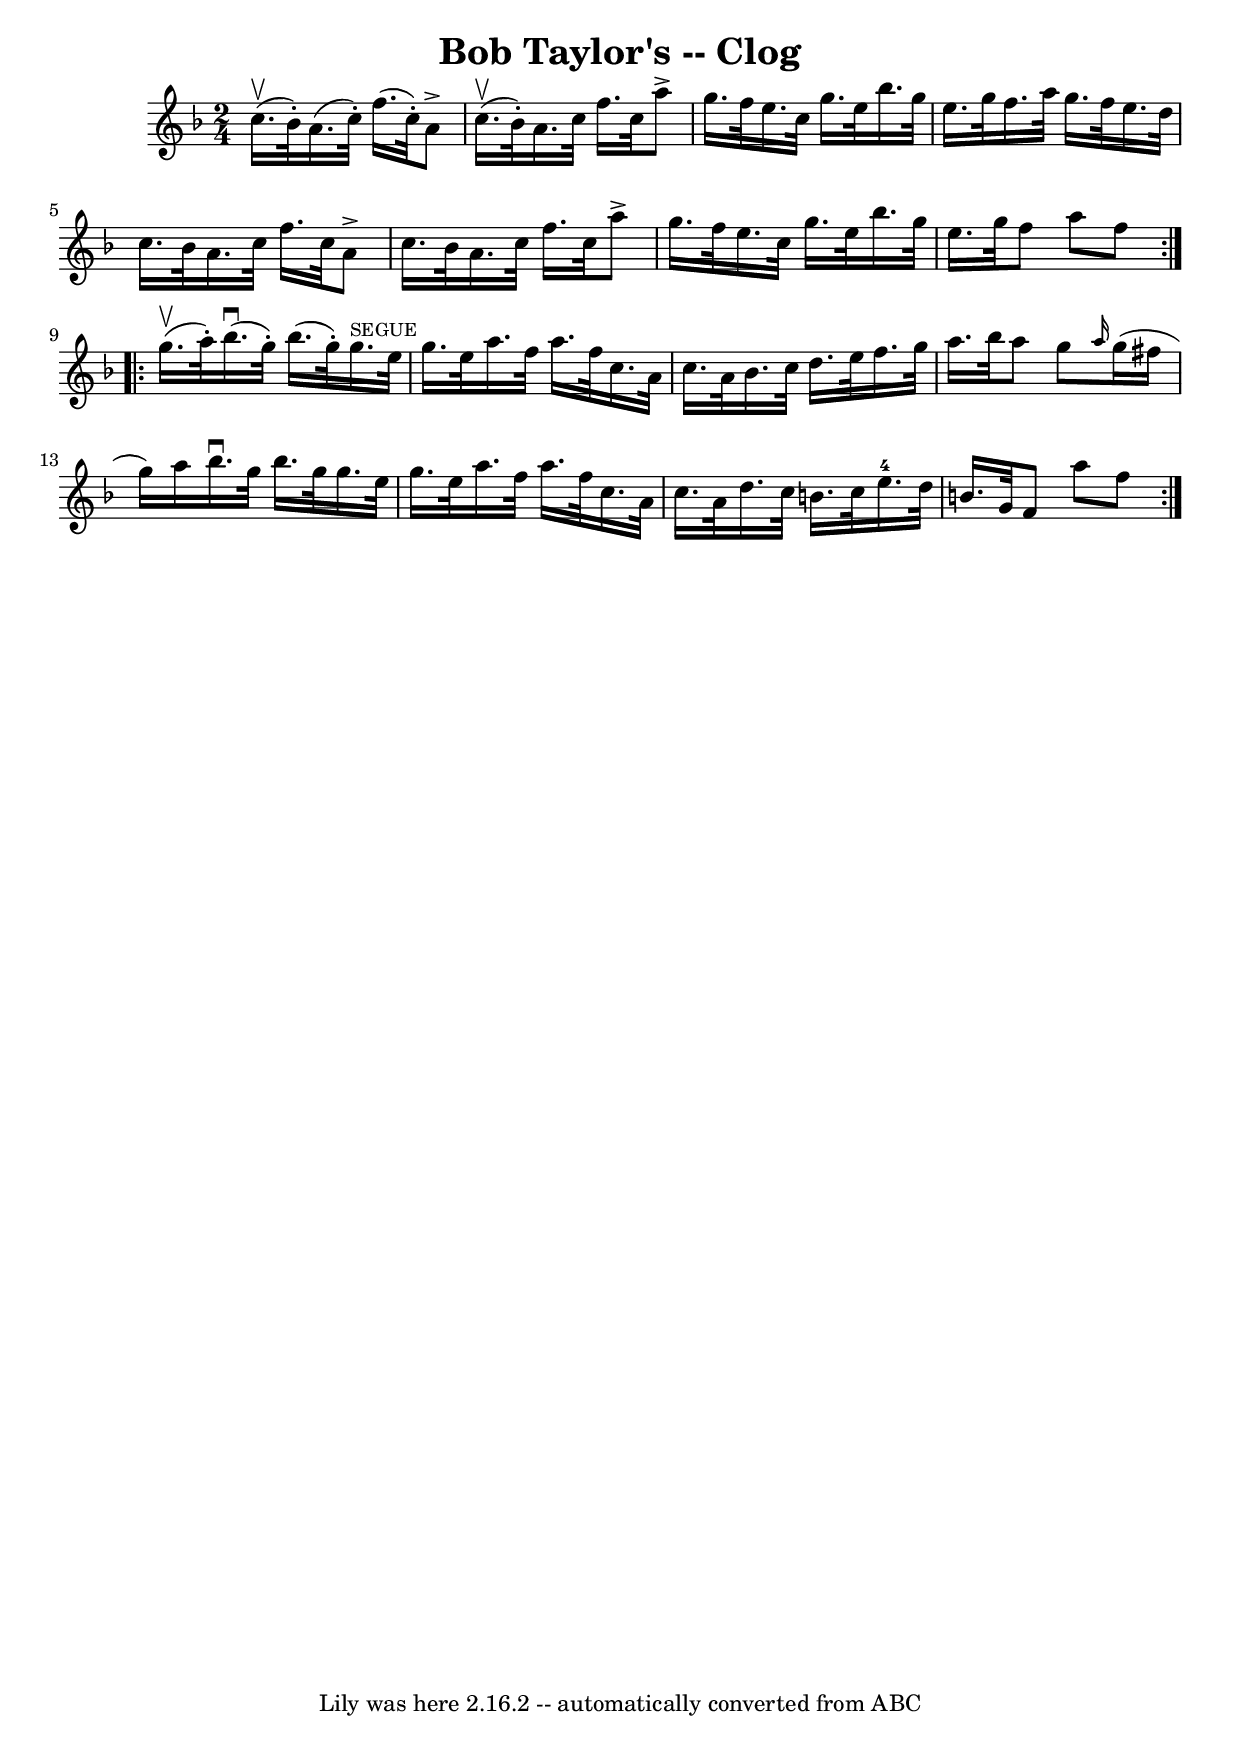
\version "2.7.40"
\include "Mammoth.ily"
\header {
	%% book = "Ryan's Mammoth Collection"
	crossRefNumber = "1"
	footnotes = "\\\\161 957"
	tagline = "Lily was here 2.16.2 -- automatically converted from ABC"
	title = "Bob Taylor's -- Clog"
}
voicedefault =  {
\set Score.defaultBarType = "empty"

\repeat volta 2 {
\time 2/4 \key f \major c''16.^\upbow(bes'32 -.) |
 a'16. (
c''32 -.) f''16. (c''32 -.) a'8^\accent c''16.^\upbow(bes'32 
-.)   |
 a'16. c''32 f''16. c''32 a''8^\accent g''16.  
 f''32    |
 e''16. c''32 g''16. e''32 bes''16. g''32 
 e''16. g''32    |
 f''16. a''32 g''16. f''32 e''16.   
 d''32 c''16. bes'32    |
 a'16. c''32 f''16. c''32    
a'8^\accent c''16. bes'32    |
 a'16. c''32 f''16. c''32 
 a''8^\accent g''16. f''32    |
 e''16. c''32 g''16.    
e''32 bes''16. g''32 e''16. g''32    |
 f''8 a''8    
f''8    }     \repeat volta 2 { g''16.^\upbow(a''32 -.) |
     
bes''16.^\downbow(g''32 -.) bes''16. (g''32 -.) g''16. 
^\segue e''32 g''16. e''32    |
 a''16. f''32 a''16.    
f''32 c''16. a'32 c''16. a'32    |
 bes'16. c''32    
d''16. e''32 f''16. g''32 a''16. bes''32    |
 a''8    
g''8  \grace { a''16  } g''16 (fis''16 g''16) a''16    |
 
 bes''16.^\downbow g''32 bes''16. g''32 g''16. e''32    
g''16. e''32    |
 a''16. f''32 a''16. f''32 c''16.    
a'32 c''16. a'32    |
 d''16. c''32 b'16. c''32      
e''16.-4 d''32 b'16. g'32    |
 f'8 a''8 f''8    }   
}

\score{
    <<

	\context Staff="default"
	{
	    \voicedefault 
	}

    >>
	\layout {
	}
	\midi {}
}
